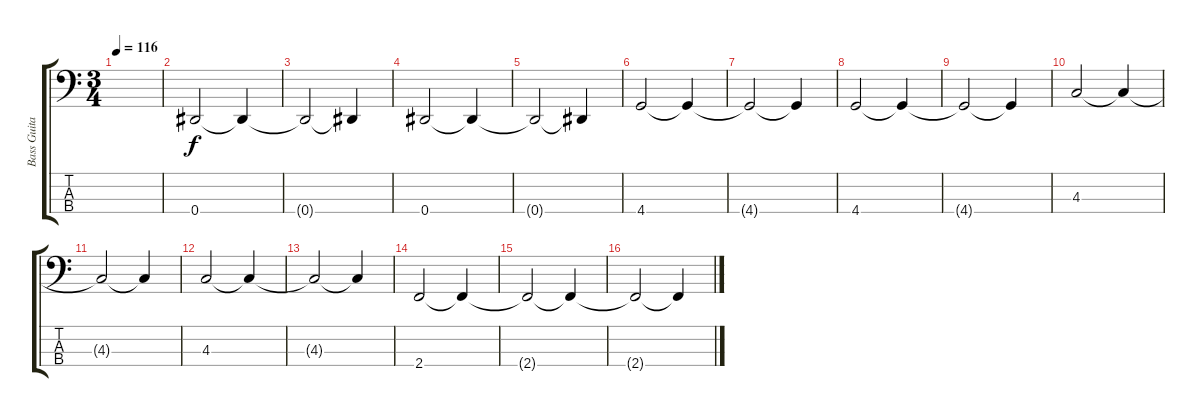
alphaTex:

\track ("Bass Guitar" "Bass Guita") {instrument electricbasspick}
\staff {score tabs}
\tuning (Gb2 Db2 Ab1 Eb1) {hide}
\ts (3 4)
\tempo 116
\clef f4
\ks c
|
0.4.2 0.4{t}.4 |
0.4{t}.2 0.4{t}.4 |
0.4.2 0.4{t}.4 |
0.4{t}.2 0.4{t}.4 |
4.4.2 4.4{t}.4 |
4.4{t}.2 4.4{t}.4 |
4.4.2 4.4{t}.4 |
4.4{t}.2 4.4{t}.4 |
4.3.2 4.3{t}.4 |
4.3{t}.2 4.3{t}.4 |
4.3.2 4.3{t}.4 |
4.3{t}.2 4.3{t}.4 |
2.4.2 2.4{t}.4 |
2.4{t}.2 2.4{t}.4 |
2.4{t}.2 2.4{t}.4
